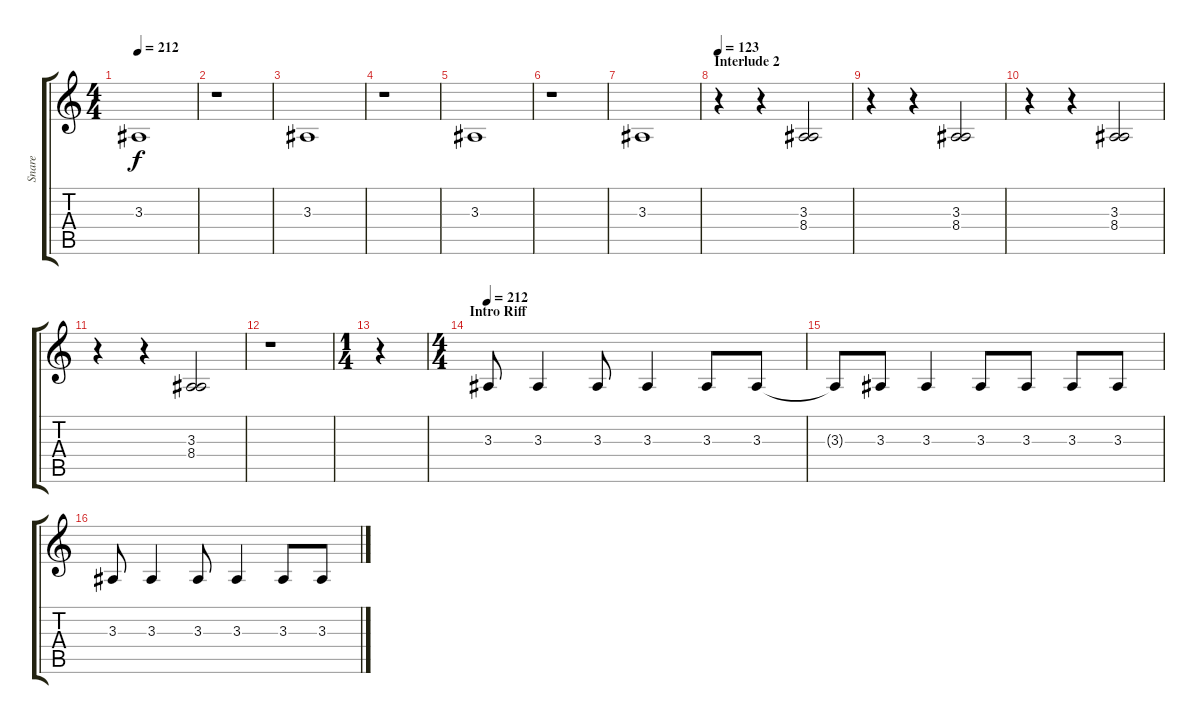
\track ("Snare" "Snare") {instrument timpani}
\staff {score tabs}
\tuning (E4 B3 G3 D3 A2 E2) {hide}
\ts (4 4)
\tempo 212
\clef g2
\ks c
3.3.1{dy f} |
r.1 |
3.3.1 |
r.1 |
3.3.1 |
r.1 |
3.3.1 |
\section ("" "Interlude 2")
\tempo 123
r.4 r.4 (3.3 8.4).2 |
r.4 r.4 (3.3 8.4).2 |
r.4 r.4 (3.3 8.4).2 |
r.4 r.4 (3.3 8.4).2 |
r.1 |
\ts (1 4)
r.4 |
\ts (4 4)
\section ("" "Intro Riff")
\tempo 212
3.3.8 3.3.4 3.3.8 3.3.4 3.3.8 3.3.8 |
3.3{t}.8 3.3.8 3.3.4 3.3.8 3.3.8 3.3.8 3.3.8 |
3.3.8 3.3.4 3.3.8 3.3.4 3.3.8 3.3.8
